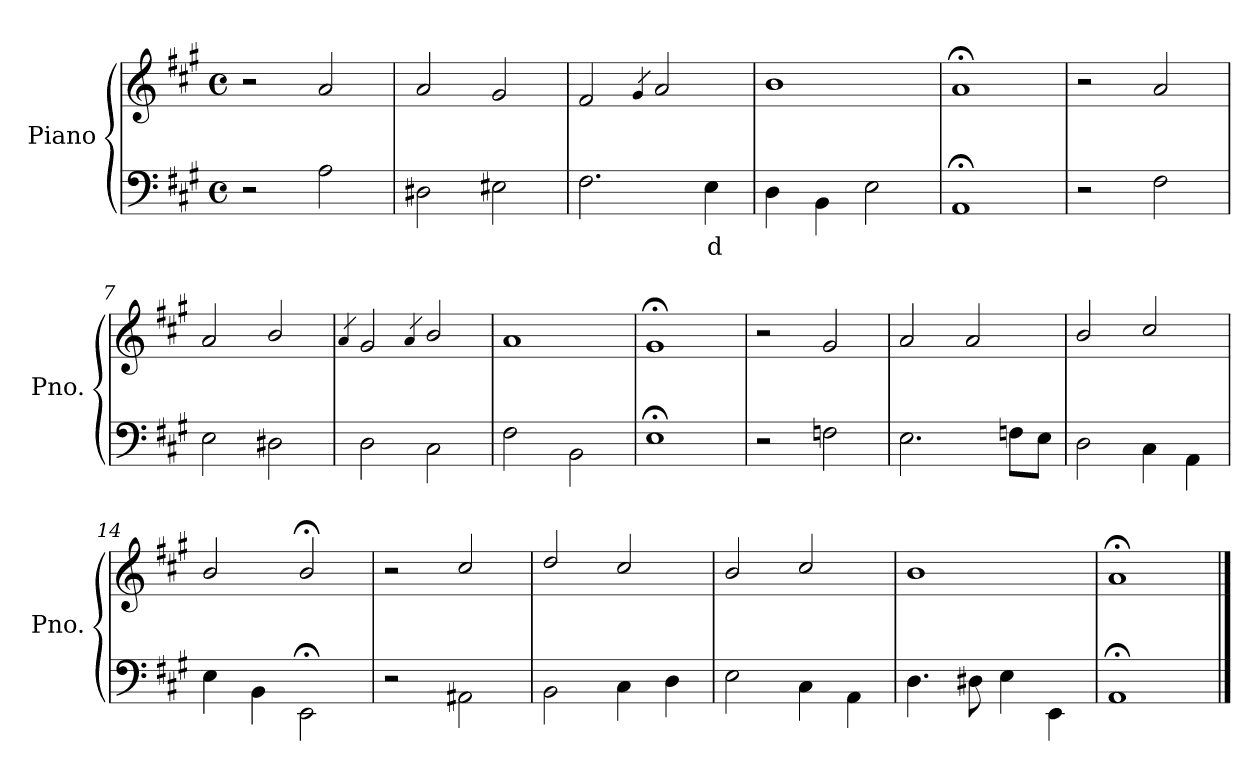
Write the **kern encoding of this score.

**kern	**text	**kern
*part1	*part1	*part1
*staff2	*staff2	*staff1
*I"Piano	*	*
*I'Pno.	*	*
*clefF4	*	*clefG2
*k[f#c#g#]	*	*k[f#c#g#]
*A:	*	*A:
*M4/4	*	*M4/4
*met(c)	*	*met(c)
=1	=1	=1
2r	.	2r
2A\	.	2a/
=2	=2	=2
2D#X\	.	2a/
2E#X\	.	2g#/
=3	=3	=3
2.F#\	.	2f#/
.	.	4qg#/
.	.	2a/
!	!LO:LY:b	!
4E\	d	.
=4	=4	=4
4D\	.	1b
4BB\	.	.
2E\	.	.
=5	=5	=5
1AA;	.	1a;<
=6	=6	=6
2r	.	2r
2F#\	.	2a/
=7	=7	=7
2E\	.	2a/
2D#X\	.	2b/
=8	=8	=8
.	.	4qa/
2D\	.	2g#/
.	.	4qa/
2C#\	.	2b/
=9	=9	=9
2F#\	.	1a
2BB\	.	.
=10	=10	=10
1E;	.	1g#;<
!!LO:LB:g=z
=11	=11	=11
2r	.	2r
2Fn\	.	2g#/
=12	=12	=12
2.E\	.	2a/
.	.	2a/
8Fn\L	.	.
8E\J	.	.
=13	=13	=13
2D\	.	2b/
4C#\	.	2cc#/
4AA\	.	.
=14	=14	=14
4E\	.	2b/
4BB\	.	.
2EE;\	.	2b;</
!!LO:PB:g=z
=15	=15	=15
2r	.	2r
2AA#X\	.	2cc#/
=16	=16	=16
2BB\	.	2dd/
4C#\	.	2cc#/
4D\	.	.
=17	=17	=17
2E\	.	2b/
4C#\	.	2cc#/
4AA\	.	.
=18	=18	=18
4.D\	.	1b
8D#X\	.	.
4E\	.	.
4EE\	.	.
=19	=19	=19
1AA;	.	1a;<
==	==	==
*-	*-	*-
